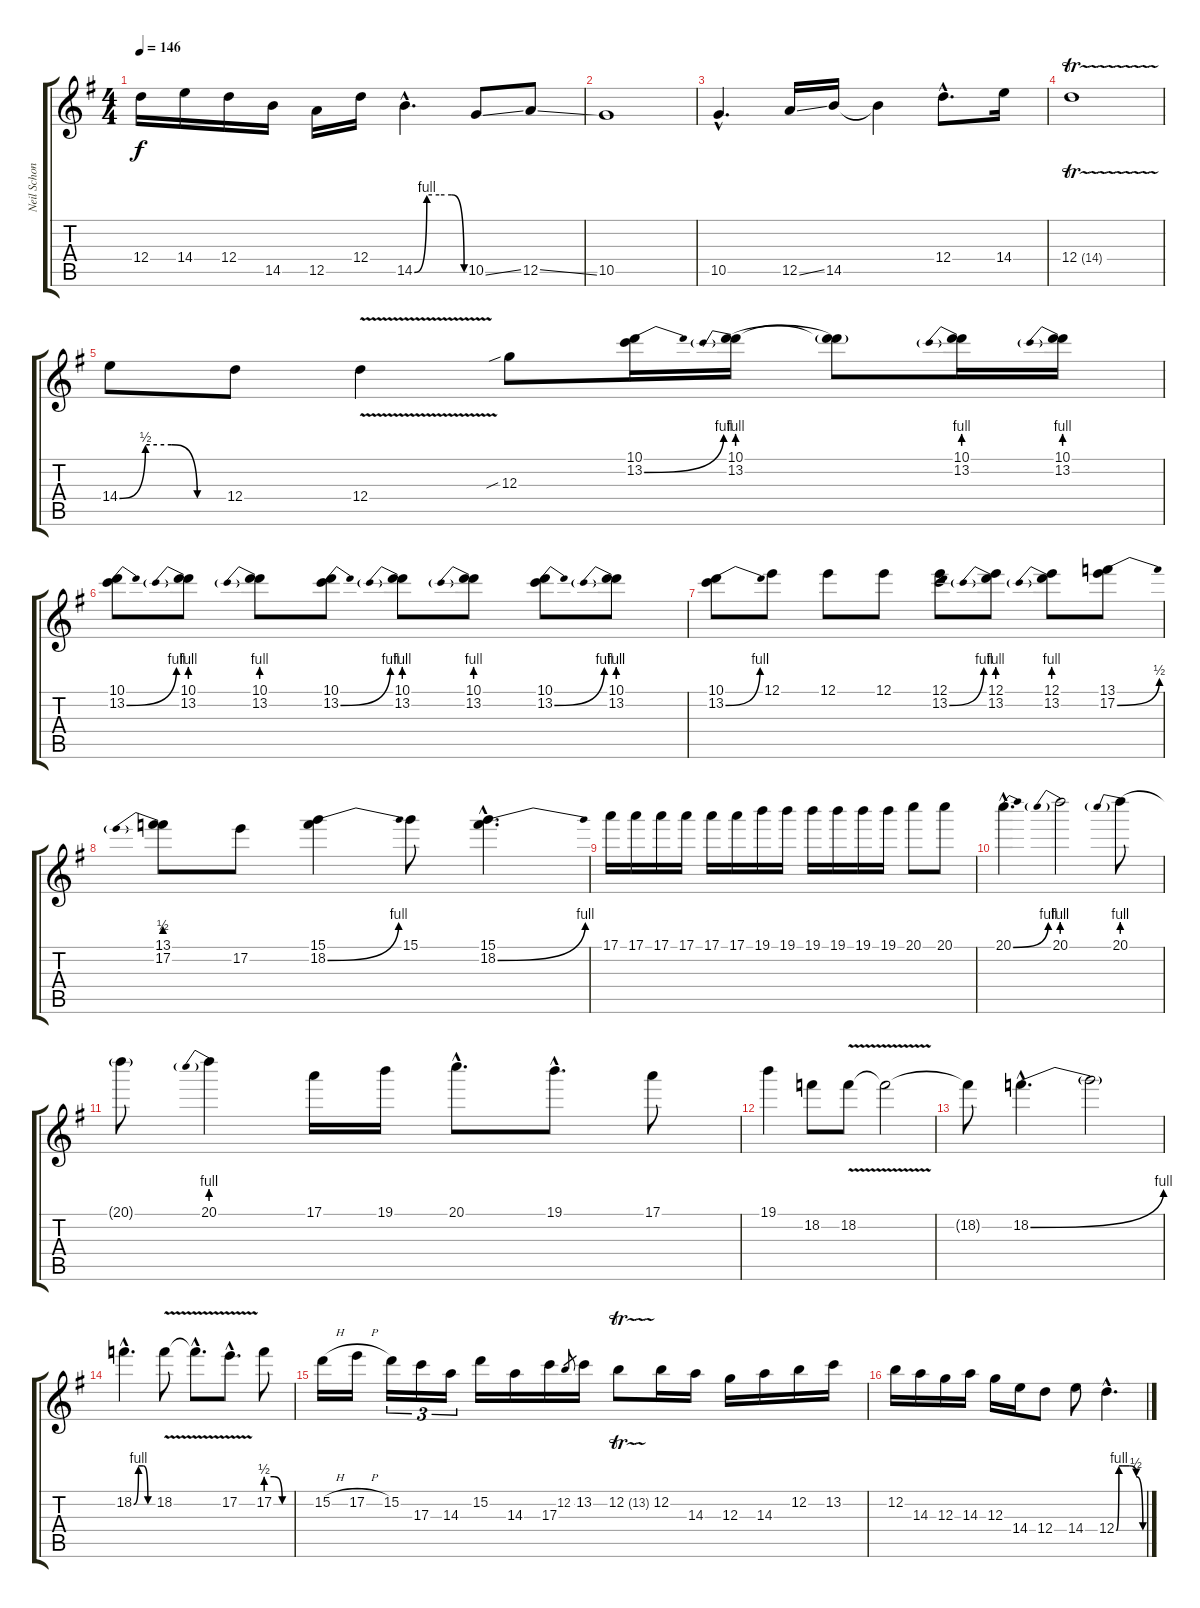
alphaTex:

\track ("Neil Schon" "Neil Schon") {instrument distortionguitar}
\staff {score tabs}
\tuning (E4 B3 G3 D3 A2 E2) {hide}
\ts (4 4)
\tempo 146
\clef g2
\ks g
12.4.16{dy f} 14.4.16 12.4.16 14.5.16 12.5.16 12.4.16 14.5{be (custom 0 0 15 4 30 4 45 4 60 0) hac}.4{d} 10.5{ss}.8 12.5{ss}.8 |
10.5.1 |
10.5{hac}.4{d} 12.5{ss}.16 14.5.16 14.5{t}.4 12.4{hac}.8{d} 14.4.16 |
12.4{tr (14 16)}.1 |
14.4{be (custom 0 0 15 2 30 2 45 0 60 0)}.8 12.4.8 12.4{v}.4 12.3{sib}.8 (10.1 13.2{be (bend 0 0 60 4)}).16 (10.1 13.2{be (prebend 0 4 60 4)}).16 (10.1{t} 13.2{t}).8 (10.1 13.2{be (prebend 0 4 60 4)}).16 (10.1 13.2{be (prebend 0 4 60 4)}).16 |
(10.1 13.2{be (bend 0 0 60 4)}).8 (10.1 13.2{be (prebend 0 4 60 4)}).8 (10.1 13.2{be (prebend 0 4 60 4)}).8 (10.1 13.2{be (bend 0 0 60 4)}).8 (10.1 13.2{be (prebend 0 4 60 4)}).8 (10.1 13.2{be (prebend 0 4 60 4)}).8 (10.1 13.2{be (bend 0 0 60 4)}).8 (10.1 13.2{be (prebend 0 4 60 4)}).8 |
(10.1 13.2{be (bend 0 0 60 4)}).8 12.1.8 12.1.8 12.1.8 (12.1 13.2{be (bend 0 0 60 4)}).8 (12.1 13.2{be (prebend 0 4 60 4)}).8 (12.1 13.2{be (prebend 0 4 60 4)}).8 (13.1 17.2{be (bend 0 0 60 2)}).8 |
(13.1 17.2{be (prebend 0 2 60 2)}).8 17.2.8 (15.1 18.2{be (bend 0 0 60 4)}).4 15.1.8 (15.1{hac} 18.2{be (bend 0 0 60 4) hac}).4{d} |
17.1.16 17.1.16 17.1.16 17.1.16 17.1.16 17.1.16 19.1.16 19.1.16 19.1.16 19.1.16 19.1.16 19.1.16 20.1.8 20.1.8 |
20.1{be (bend 0 0 60 4) hac}.4{d} 20.1{be (prebend 0 4 60 4)}.2 20.1{be (prebend 0 4 60 4)}.8 |
20.1{t}.8 20.1{be (prebend 0 4 60 4)}.4 17.1.16 19.1.16 20.1{hac}.8{d} 19.1{hac}.8{d} 17.1.8 |
19.1.4 18.2.8 18.2{v}.8 18.2{t}.2 |
18.2{t}.8 18.2{be (bend 0 0 60 4) hac}.4{d} 18.2{t}.2 |
18.2{be (custom 0 0 15 4 30 4 45 0 60 0) hac}.4{d} 18.2{v}.8 18.2{hac t}.8{d} 17.2{v hac}.8{d} 17.2{be (custom 0 2 20 2 40 0 60 0)}.8 |
15.2{h}.16 17.2{h}.16 15.2.16{tu (3 2)} 17.3.16{tu (3 2)} 14.3.16{tu (3 2)} 15.2.16 14.3.16 17.3.16 12.2.8{gr} 13.2.16 12.2{tr (13 32)}.8 12.2.16 14.3.16 12.3.16 14.3.16 12.2.16 13.2.16 |
12.2.16 14.3.16 12.3.16 14.3.16 12.3.16 14.4.16 12.4.8 14.4.8 12.4{be (custom 0 0 6 4 15 4 30 4 45 2 60 0) hac}.4{d}
